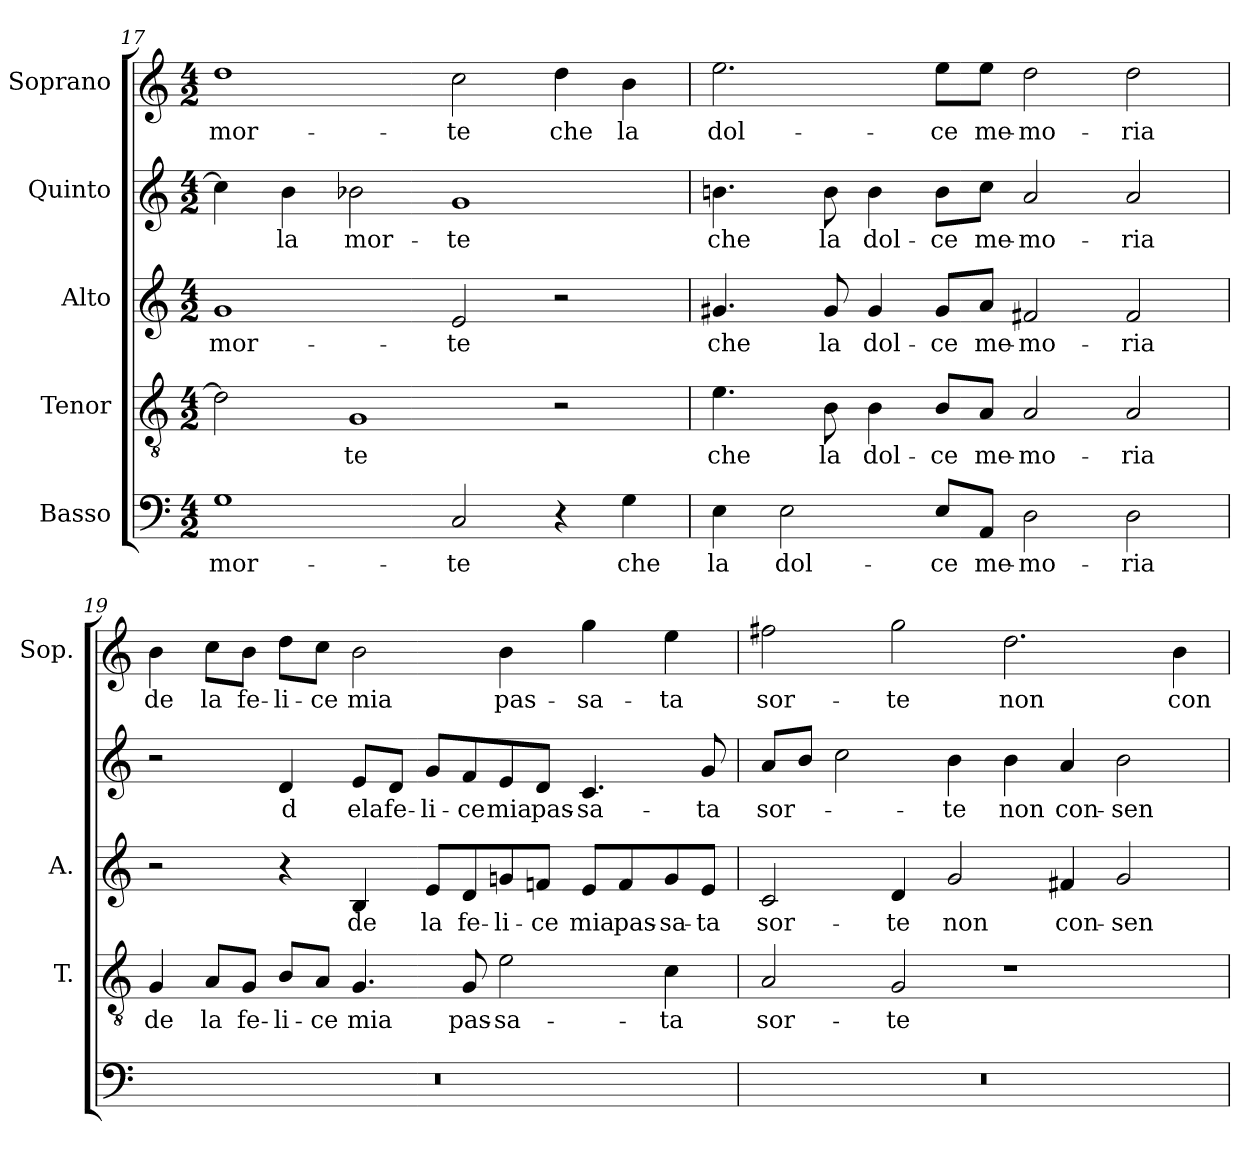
**kern	**text	**kern	**text	**kern	**text	**kern	**text	**kern	**text
*part5	*part5	*part4	*part4	*part3	*part3	*part2	*part2	*part1	*part1
*staff5	*staff5	*staff4	*staff4	*staff3	*staff3	*staff2	*staff2	*staff1	*staff1
*I"Basso	*	*I"Tenor	*	*I"Alto	*	*I"Quinto	*	*I"Soprano	*
*	*	*I'T.	*	*I'A.	*	*	*	*I'Sop.	*
*clefF4	*	*clefGv2	*	*clefG2	*	*clefG2	*	*clefG2	*
*	*	*ITrd7c12	*	*	*	*	*	*	*
*k[]	*	*k[]	*	*k[]	*	*k[]	*	*k[]	*
*C:	*	*C:	*	*C:	*	*C:	*	*C:	*
*M4/2	*	*M4/2	*	*M4/2	*	*M4/2	*	*M4/2	*
=17	=17	=17	=17	=17	=17	=17	=17	=17	=17
!	!LO:LY:b:color=#000000	!	!	!	!	!	!	!	!
!	!	!	!	!	!LO:LY:b:color=#000000	!	!	!	!
!	!	!	!	!	!	!	!	!	!LO:LY:b:color=#000000
1Gi	mor-	2Di\]	.	1gi	mor-	4cci\]	.	1ddi	mor-
!	!	!	!	!	!	!	!LO:LY:b:color=#000000	!	!
.	.	.	.	.	.	4bi\	la	.	.
!	!	!	!LO:LY:b:color=#000000	!	!	!	!	!	!
!	!	!	!	!	!	!	!LO:LY:b:color=#000000	!	!
.	.	1GGi	-te	.	.	2b-Xi\	mor-	.	.
!	!LO:LY:b:color=#000000	!	!	!	!	!	!	!	!
!	!	!	!	!	!LO:LY:b:color=#000000	!	!	!	!
!	!	!	!	!	!	!	!LO:LY:b:color=#000000	!	!
!	!	!	!	!	!	!	!	!	!LO:LY:b:color=#000000
2Ci/	-te	.	.	2ei/	-te	1gi	-te	2cci\	-te
!	!	!	!	!	!	!	!	!	!LO:LY:b:color=#000000
4r	.	2r	.	2r	.	.	.	4ddi\	che
!	!LO:LY:b:color=#000000	!	!	!	!	!	!	!	!
!	!	!	!	!	!	!	!	!	!LO:LY:b:color=#000000
4Gi\	che	.	.	.	.	.	.	4bi\	la
=18	=18	=18	=18	=18	=18	=18	=18	=18	=18
!	!LO:LY:b:color=#000000	!	!	!	!	!	!	!	!
!	!	!	!LO:LY:b:color=#000000	!	!	!	!	!	!
!	!	!	!	!	!LO:LY:b:color=#000000	!	!	!	!
!	!	!	!	!	!	!	!LO:LY:b:color=#000000	!	!
!	!	!	!	!	!	!	!	!	!LO:LY:b:color=#000000
4Ei\	la	4.Ei\	che	4.g#Xi/	che	4.bni\	che	2.eei\	dol-
!	!LO:LY:b:color=#000000	!	!	!	!	!	!	!	!
2Ei\	dol-	.	.	.	.	.	.	.	.
!	!	!	!LO:LY:b:color=#000000	!	!	!	!	!	!
!	!	!	!	!	!LO:LY:b:color=#000000	!	!	!	!
!	!	!	!	!	!	!	!LO:LY:b:color=#000000	!	!
.	.	8BBi\	la	8g#i/	la	8bi\	la	.	.
!	!	!	!LO:LY:b:color=#000000	!	!	!	!	!	!
!	!	!	!	!	!LO:LY:b:color=#000000	!	!	!	!
!	!	!	!	!	!	!	!LO:LY:b:color=#000000	!	!
.	.	4BBi\	dol-	4g#i/	dol-	4bi\	dol-	.	.
!	!LO:LY:b:color=#000000	!	!	!	!	!	!	!	!
!	!	!	!LO:LY:b:color=#000000	!	!	!	!	!	!
!	!	!	!	!	!LO:LY:b:color=#000000	!	!	!	!
!	!	!	!	!	!	!	!LO:LY:b:color=#000000	!	!
!	!	!	!	!	!	!	!	!	!LO:LY:b:color=#000000
8Ei/L	-ce	8BBi/L	-ce	8g#i/L	-ce	8bi\L	-ce	8eei\L	-ce
!	!LO:LY:b:color=#000000	!	!	!	!	!	!	!	!
!	!	!	!LO:LY:b:color=#000000	!	!	!	!	!	!
!	!	!	!	!	!LO:LY:b:color=#000000	!	!	!	!
!	!	!	!	!	!	!	!LO:LY:b:color=#000000	!	!
!	!	!	!	!	!	!	!	!	!LO:LY:b:color=#000000
8AAi/J	me-	8AAi/J	me-	8ai/J	me-	8cci\J	me-	8eei\J	me-
!	!LO:LY:b:color=#000000	!	!	!	!	!	!	!	!
!	!	!	!LO:LY:b:color=#000000	!	!	!	!	!	!
!	!	!	!	!	!LO:LY:b:color=#000000	!	!	!	!
!	!	!	!	!	!	!	!LO:LY:b:color=#000000	!	!
!	!	!	!	!	!	!	!	!	!LO:LY:b:color=#000000
2Di\	-mo-	2AAi/	-mo-	2f#Xi/	-mo-	2ai/	-mo-	2ddi\	-mo-
!	!LO:LY:b:color=#000000	!	!	!	!	!	!	!	!
!	!	!	!LO:LY:b:color=#000000	!	!	!	!	!	!
!	!	!	!	!	!LO:LY:b:color=#000000	!	!	!	!
!	!	!	!	!	!	!	!LO:LY:b:color=#000000	!	!
!	!	!	!	!	!	!	!	!	!LO:LY:b:color=#000000
2Di\	-ria	2AAi/	-ria	2f#i/	-ria	2ai/	-ria	2ddi\	-ria
!!LO:PB:g=z
=19	=19	=19	=19	=19	=19	=19	=19	=19	=19
!LO:N:vis=1	!	!	!	!	!	!	!	!	!
!	!	!	!LO:LY:b:color=#000000	!	!	!	!	!	!
!	!	!	!	!	!	!	!	!	!LO:LY:b:color=#000000
0r	.	4GGi/	de	2r	.	2r	.	4bi\	de
!	!	!	!LO:LY:b:color=#000000	!	!	!	!	!	!
!	!	!	!	!	!	!	!	!	!LO:LY:b:color=#000000
.	.	8AAi/L	la	.	.	.	.	8cci\L	la
!	!	!	!LO:LY:b:color=#000000	!	!	!	!	!	!
!	!	!	!	!	!	!	!	!	!LO:LY:b:color=#000000
.	.	8GGi/J	fe-	.	.	.	.	8bi\J	fe-
!	!	!	!LO:LY:b:color=#000000	!	!	!	!	!	!
!	!	!	!	!	!	!	!LO:LY:b:color=#000000	!	!
!	!	!	!	!	!	!	!	!	!LO:LY:b:color=#000000
.	.	8BBi/L	-li-	4r	.	4di/	d	8ddi\L	-li-
!	!	!	!LO:LY:b:color=#000000	!	!	!	!	!	!
!	!	!	!	!	!	!	!	!	!LO:LY:b:color=#000000
.	.	8AAi/J	-ce	.	.	.	.	8cci\J	-ce
!	!	!	!LO:LY:b:color=#000000	!	!	!	!	!	!
!	!	!	!	!	!LO:LY:b:color=#000000	!	!	!	!
!	!	!	!	!	!	!	!LO:LY:b:color=#000000	!	!
!	!	!	!	!	!	!	!	!	!LO:LY:b:color=#000000
.	.	4.GGi/	mia	4Bi/	de	8ei/L	ela	2bi\	mia
!	!	!	!	!	!	!	!LO:LY:b:color=#000000	!	!
.	.	.	.	.	.	8di/J	fe-	.	.
!	!	!	!	!	!LO:LY:b:color=#000000	!	!	!	!
!	!	!	!	!	!	!	!LO:LY:b:color=#000000	!	!
.	.	.	.	8ei/L	la	8gi/L	-li-	.	.
!	!	!	!LO:LY:b:color=#000000	!	!	!	!	!	!
!	!	!	!	!	!LO:LY:b:color=#000000	!	!	!	!
!	!	!	!	!	!	!	!LO:LY:b:color=#000000	!	!
.	.	8GGi/	pas-	8di/	fe-	8fi/	-ce	.	.
!	!	!	!LO:LY:b:color=#000000	!	!	!	!	!	!
!	!	!	!	!	!LO:LY:b:color=#000000	!	!	!	!
!	!	!	!	!	!	!	!LO:LY:b:color=#000000	!	!
!	!	!	!	!	!	!	!	!	!LO:LY:b:color=#000000
.	.	2Ei\	-sa-	8gni/	-li-	8ei/	mia	4bi\	pas-
!	!	!	!	!	!LO:LY:b:color=#000000	!	!	!	!
!	!	!	!	!	!	!	!LO:LY:b:color=#000000	!	!
.	.	.	.	8fni/J	-ce	8di/J	pas-	.	.
!	!	!	!	!	!LO:LY:b:color=#000000	!	!	!	!
!	!	!	!	!	!	!	!LO:LY:b:color=#000000	!	!
!	!	!	!	!	!	!	!	!	!LO:LY:b:color=#000000
.	.	.	.	8ei/L	mia	4.ci/	-sa-	4ggi\	-sa-
!	!	!	!	!	!LO:LY:b:color=#000000	!	!	!	!
.	.	.	.	8fi/	pas-	.	.	.	.
!	!	!	!LO:LY:b:color=#000000	!	!	!	!	!	!
!	!	!	!	!	!LO:LY:b:color=#000000	!	!	!	!
!	!	!	!	!	!	!	!	!	!LO:LY:b:color=#000000
.	.	4Ci\	-ta	8gi/	-sa-	.	.	4eei\	-ta
!	!	!	!	!	!LO:LY:b:color=#000000	!	!	!	!
!	!	!	!	!	!	!	!LO:LY:b:color=#000000	!	!
.	.	.	.	8ei/J	-ta	8gi/	-ta	.	.
=20	=20	=20	=20	=20	=20	=20	=20	=20	=20
!LO:N:vis=1	!	!	!	!	!	!	!	!	!
!	!	!	!LO:LY:b:color=#000000	!	!	!	!	!	!
!	!	!	!	!	!LO:LY:b:color=#000000	!	!	!	!
!	!	!	!	!	!	!	!LO:LY:b:color=#000000	!	!
!	!	!	!	!	!	!	!	!	!LO:LY:b:color=#000000
0r	.	2AAi/	sor-	2ci/	sor-	8ai/L	sor-	2ff#Xi\	sor-
.	.	.	.	.	.	8bi/J	.	.	.
.	.	.	.	.	.	2cci\	.	.	.
!	!	!	!LO:LY:b:color=#000000	!	!	!	!	!	!
!	!	!	!	!	!LO:LY:b:color=#000000	!	!	!	!
!	!	!	!	!	!	!	!	!	!LO:LY:b:color=#000000
.	.	2GGi/	-te	4di/	-te	.	.	2ggi\	-te
!	!	!	!	!	!LO:LY:b:color=#000000	!	!	!	!
!	!	!	!	!	!	!	!LO:LY:b:color=#000000	!	!
.	.	.	.	2gi/	non	4bi\	-te	.	.
!	!	!	!	!	!	!	!LO:LY:b:color=#000000	!	!
!	!	!	!	!	!	!	!	!	!LO:LY:b:color=#000000
.	.	1r	.	.	.	4bi\	non	2.ddi\	non
!	!	!	!	!	!LO:LY:b:color=#000000	!	!	!	!
!	!	!	!	!	!	!	!LO:LY:b:color=#000000	!	!
.	.	.	.	4f#Xi/	con-	4ai/	con-	.	.
!	!	!	!	!	!LO:LY:b:color=#000000	!	!	!	!
!	!	!	!	!	!	!	!LO:LY:b:color=#000000	!	!
.	.	.	.	2gi/	-sen-	2bi\	-sen-	.	.
!	!	!	!	!	!	!	!	!	!LO:LY:b:color=#000000
.	.	.	.	.	.	.	.	4bi\	con-
=	=	=	=	=	=	=	=	=	=
*-	*-	*-	*-	*-	*-	*-	*-	*-	*-
